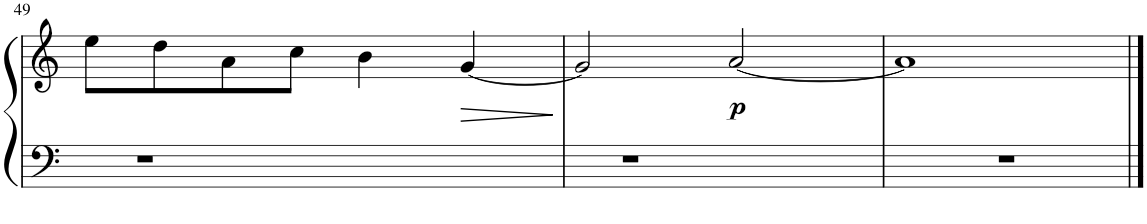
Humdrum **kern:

**kern	**kern	**dynam
*part1	*part1	*part1
*staff2	*staff1	*staff1/2
*I"Piano	*	*
*I'Pno.	*	*
!!LO:PB:g=z
*clefF4	*clefG2	*
*k[]	*k[]	*
*M4/4	*M4/4	*
=49	=49	=49
1r	8ee\L	.
.	8dd\	.
.	8a\	.
.	8cc\J	.
.	4b\	.
!	!	!LO:HP:b
.	[4g/	>
.	.	]
=50	=50	=50
1r	2g/]	.
!	!	!LO:DY:b
.	[2a/	p
=51	=51	=51
1r	1a]	.
==	==	==
*-	*-	*-
